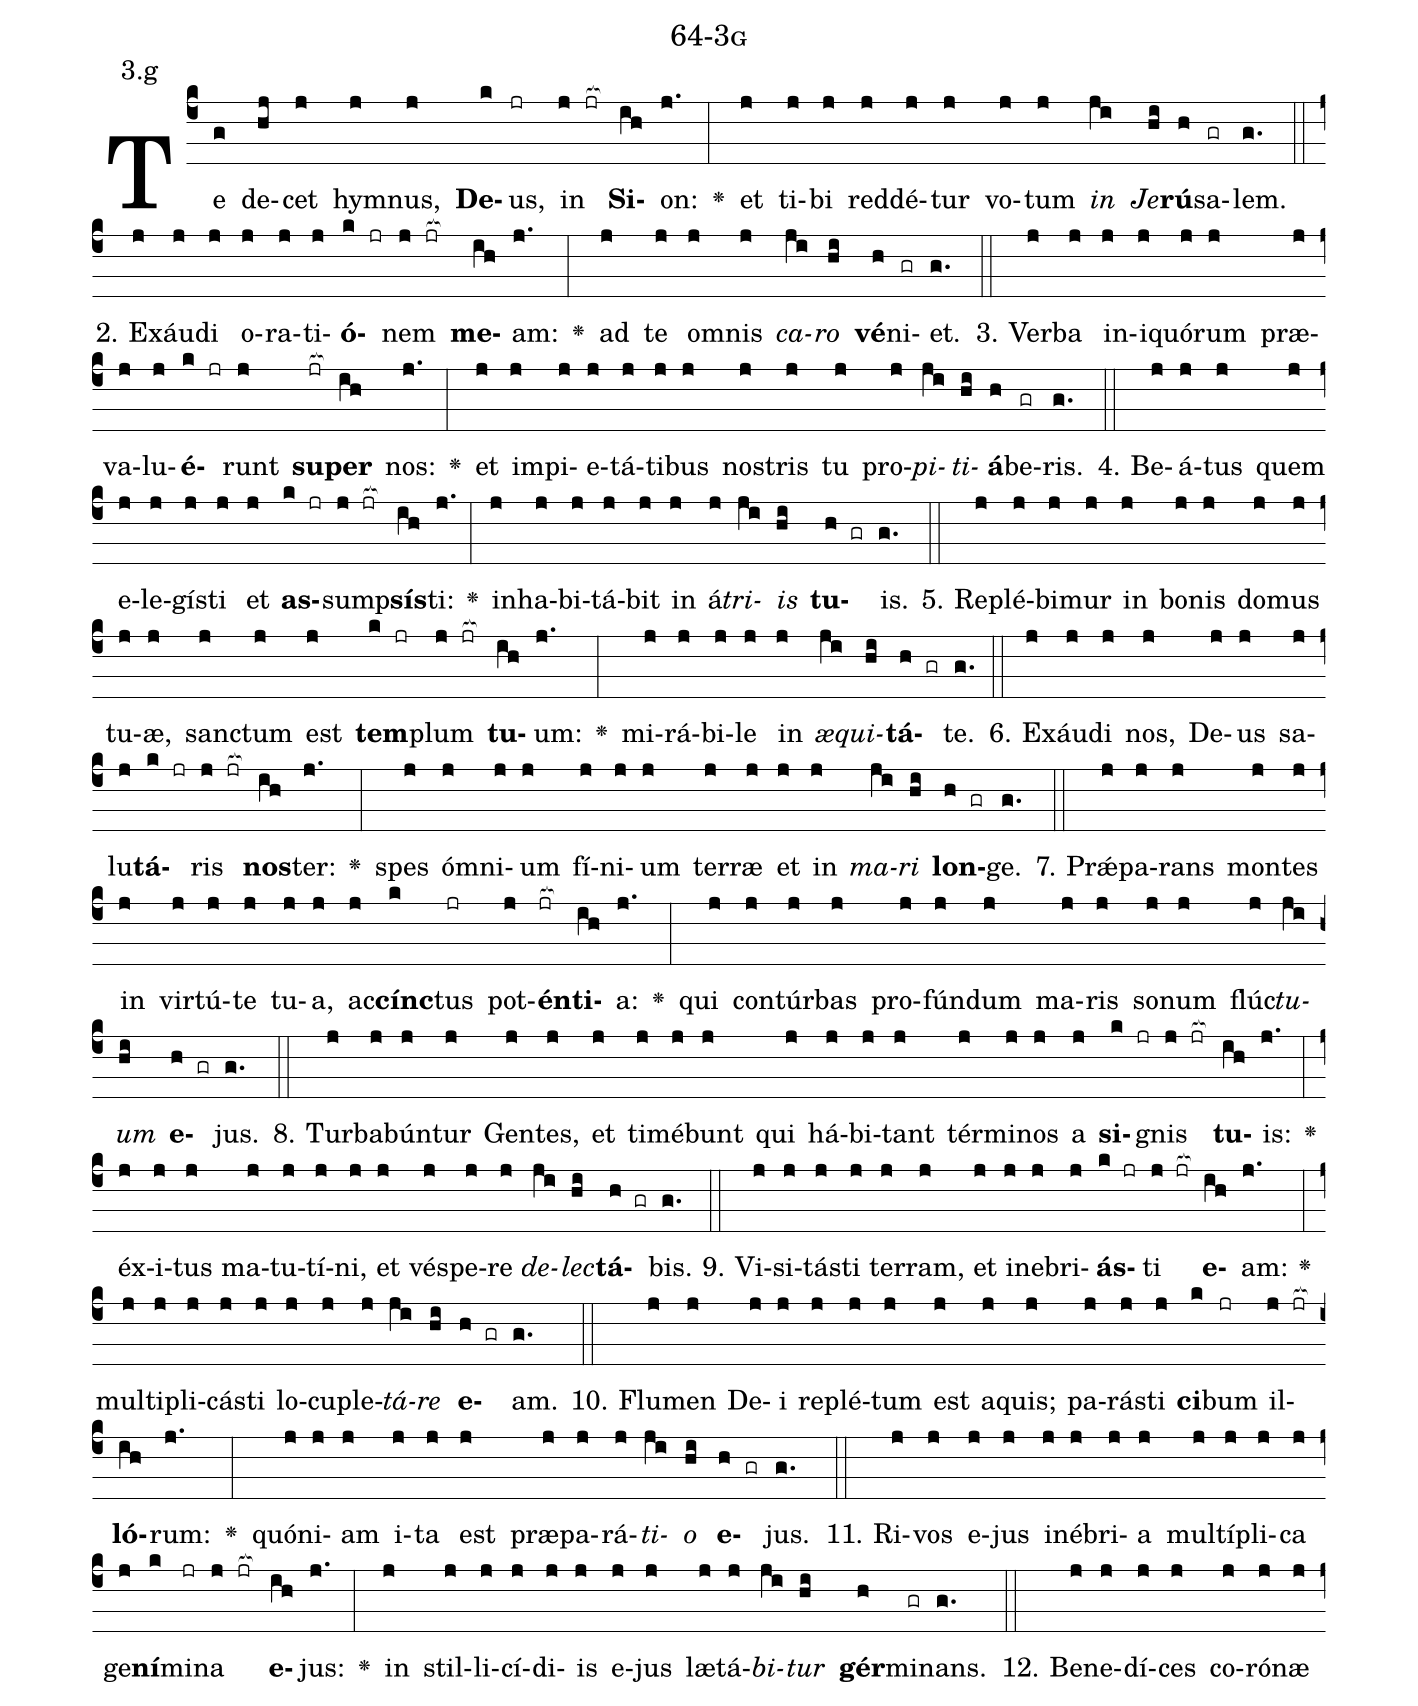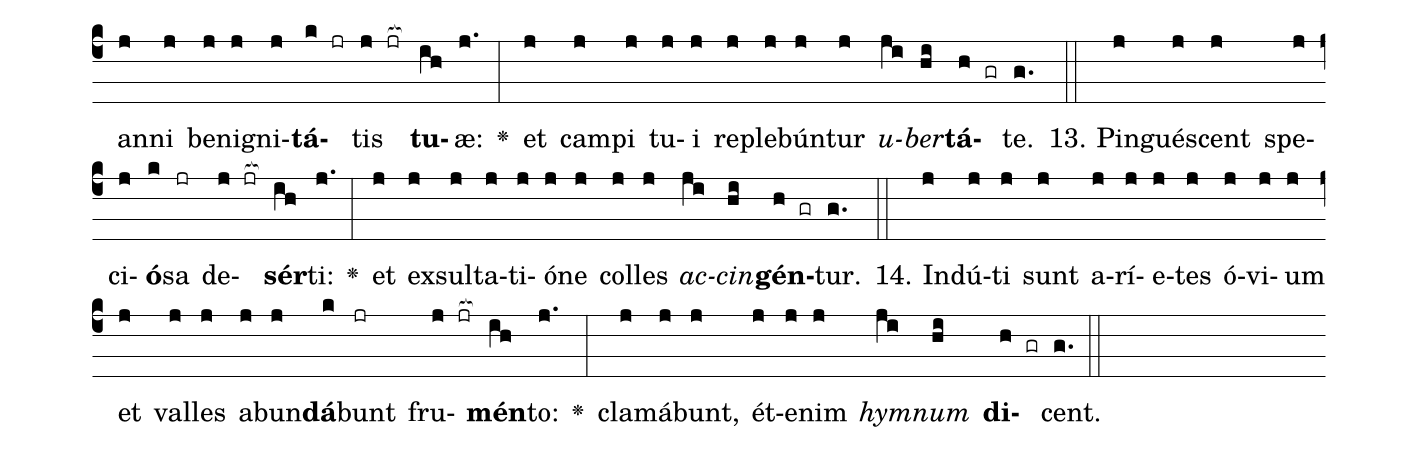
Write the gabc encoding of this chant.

name: 64-3g;
annotation: 3.g;
%%
(c4)Te(g) de(hj)cet(j) hym(j)nus,(j) <b>De</b>(k)us,(jr) in(j jr[ocb:1{]) <b>Si</b>(ih[ocb:0}])on:(j.) <v>\greheightstar</v>(:) et(j) ti(j)bi(j) red(j)dé(j)tur(j) vo(j)tum(j) <i>in</i>(ji) <i>Je</i>(hi)<b>rú</b>(h)sa(gr)lem.(g.) (::)
2. Ex(j)áu(j)di(j) o(j)ra(j)ti(j)<b>ó</b>(k jr)nem(j jr[ocb:1{]) <b>me</b>(ih[ocb:0}])am:(j.) <v>\greheightstar</v>(:) ad(j) te(j) om(j)nis(j) <i>ca</i>(ji)<i>ro</i>(hi) <b>vé</b>(h)ni(gr)et.(g.) (::)
3. Ver(j)ba(j) in(j)i(j)quó(j)rum(j) præ(j)va(j)lu(j)<b>é</b>(k jr)runt(j) <b>su</b>(jr[ocb:1{])<b>per</b>(ih[ocb:0}]) nos:(j.) <v>\greheightstar</v>(:) et(j) im(j)pi(j)e(j)tá(j)ti(j)bus(j) nos(j)tris(j) tu(j) pro(j)<i>pi</i>(ji)<i>ti</i>(hi)<b>á</b>(h)be(gr)ris.(g.) (::)
4. Be(j)á(j)tus(j) quem(j) e(j)le(j)gís(j)ti(j) et(j) <b>as</b>(k jr)sump(j jr[ocb:1{])<b>sís</b>(ih[ocb:0}])ti:(j.) <v>\greheightstar</v>(:) in(j)ha(j)bi(j)tá(j)bit(j) in(j) á(j)<i>tri</i>(ji)<i>is</i>(hi) <b>tu</b>(h gr)is.(g.) (::)
5. Re(j)plé(j)bi(j)mur(j) in(j) bo(j)nis(j) do(j)mus(j) tu(j)æ,(j) sanc(j)tum(j) est(j) <b>tem</b>(k jr)plum(j jr[ocb:1{]) <b>tu</b>(ih[ocb:0}])um:(j.) <v>\greheightstar</v>(:) mi(j)rá(j)bi(j)le(j) in(j) <i>æ</i>(ji)<i>qui</i>(hi)<b>tá</b>(h gr)te.(g.) (::)
6. Ex(j)áu(j)di(j) nos,(j) De(j)us(j) sa(j)lu(j)<b>tá</b>(k jr)ris(j jr[ocb:1{]) <b>nos</b>(ih[ocb:0}])ter:(j.) <v>\greheightstar</v>(:) spes(j) óm(j)ni(j)um(j) fí(j)ni(j)um(j) ter(j)ræ(j) et(j) in(j) <i>ma</i>(ji)<i>ri</i>(hi) <b>lon</b>(h gr)ge.(g.) (::)
7. Prǽ(j)pa(j)rans(j) mon(j)tes(j) in(j) vir(j)tú(j)te(j) tu(j)a,(j) ac(j)<b>cínc</b>(k)tus(jr) pot(j)<b>én</b>(jr[ocb:1{])<b>ti</b>(ih[ocb:0}])a:(j.) <v>\greheightstar</v>(:) qui(j) con(j)túr(j)bas(j) pro(j)fún(j)dum(j) ma(j)ris(j) so(j)num(j) flúc(j)<i>tu</i>(ji)<i>um</i>(hi) <b>e</b>(h gr)jus.(g.) (::)
8. Tur(j)ba(j)bún(j)tur(j) Gen(j)tes,(j) et(j) ti(j)mé(j)bunt(j) qui(j) há(j)bi(j)tant(j) tér(j)mi(j)nos(j) a(j) <b>si</b>(k jr)gnis(j jr[ocb:1{]) <b>tu</b>(ih[ocb:0}])is:(j.) <v>\greheightstar</v>(:) éx(j)i(j)tus(j) ma(j)tu(j)tí(j)ni,(j) et(j) vés(j)pe(j)re(j) <i>de</i>(ji)<i>lec</i>(hi)<b>tá</b>(h gr)bis.(g.) (::)
9. Vi(j)si(j)tás(j)ti(j) ter(j)ram,(j) et(j) in(j)e(j)bri(j)<b>ás</b>(k jr)ti(j jr[ocb:1{]) <b>e</b>(ih[ocb:0}])am:(j.) <v>\greheightstar</v>(:) mul(j)ti(j)pli(j)cás(j)ti(j) lo(j)cu(j)ple(j)<i>tá</i>(ji)<i>re</i>(hi) <b>e</b>(h gr)am.(g.) (::)
10. Flu(j)men(j) De(j)i(j) re(j)plé(j)tum(j) est(j) a(j)quis;(j) pa(j)rás(j)ti(j) <b>ci</b>(k)bum(jr) il(j jr[ocb:1{])<b>ló</b>(ih[ocb:0}])rum:(j.) <v>\greheightstar</v>(:) quón(j)i(j)am(j) i(j)ta(j) est(j) præ(j)pa(j)rá(j)<i>ti</i>(ji)<i>o</i>(hi) <b>e</b>(h gr)jus.(g.) (::)
11. Ri(j)vos(j) e(j)jus(j) in(j)é(j)bri(j)a(j) mul(j)tí(j)pli(j)ca(j) ge(j)<b>ní</b>(k)mi(jr)na(j jr[ocb:1{]) <b>e</b>(ih[ocb:0}])jus:(j.) <v>\greheightstar</v>(:) in(j) stil(j)li(j)cí(j)di(j)is(j) e(j)jus(j) læ(j)tá(j)<i>bi</i>(ji)<i>tur</i>(hi) <b>gér</b>(h)mi(gr)nans.(g.) (::)
12. Be(j)ne(j)dí(j)ces(j) co(j)ró(j)næ(j) an(j)ni(j) be(j)ni(j)gni(j)<b>tá</b>(k jr)tis(j jr[ocb:1{]) <b>tu</b>(ih[ocb:0}])æ:(j.) <v>\greheightstar</v>(:) et(j) cam(j)pi(j) tu(j)i(j) re(j)ple(j)bún(j)tur(j) <i>u</i>(ji)<i>ber</i>(hi)<b>tá</b>(h gr)te.(g.) (::)
13. Pin(j)gué(j)scent(j) spe(j)ci(j)<b>ó</b>(k)sa(jr) de(j jr[ocb:1{])<b>sér</b>(ih[ocb:0}])ti:(j.) <v>\greheightstar</v>(:) et(j) ex(j)sul(j)ta(j)ti(j)ó(j)ne(j) col(j)les(j) <i>ac</i>(ji)<i>cin</i>(hi)<b>gén</b>(h gr)tur.(g.) (::)
14. Ind(j)ú(j)ti(j) sunt(j) a(j)rí(j)e(j)tes(j) ó(j)vi(j)um(j) et(j) val(j)les(j) ab(j)un(j)<b>dá</b>(k)bunt(jr) fru(j jr[ocb:1{])<b>mén</b>(ih[ocb:0}])to:(j.) <v>\greheightstar</v>(:) cla(j)má(j)bunt,(j) ét(j)e(j)nim(j) <i>hym</i>(ji)<i>num</i>(hi) <b>di</b>(h gr)cent.(g.) (::)
